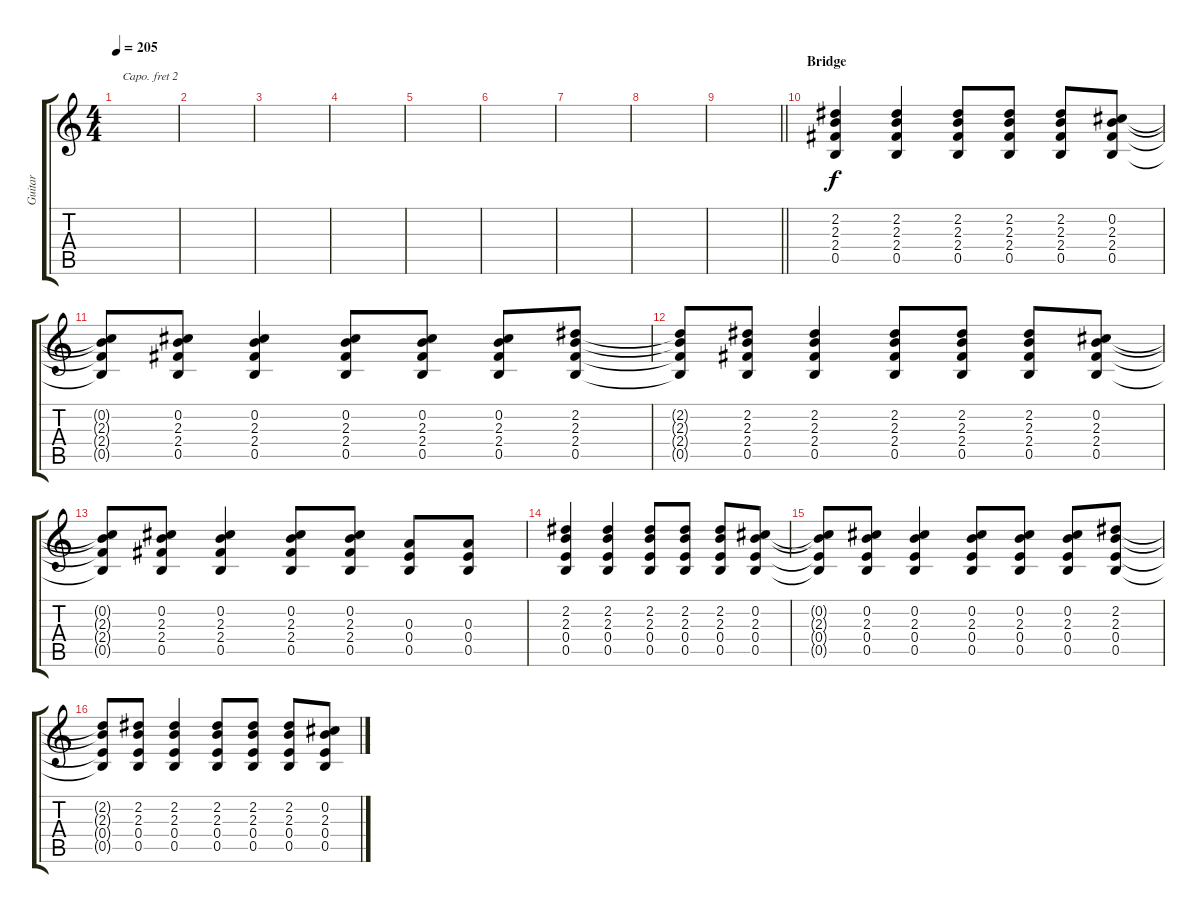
\track ("Guitar" "Guitar") {instrument electricguitarclean}
\staff {score tabs}
\capo 2
\tuning (E4 B3 G3 D3 A2 E2) {hide}
\ts (4 4)
\tempo 205
\clef g2
\ks c
|
|
|
|
|
|
|
|
\barLineRight lightlight
|
\section ("" "Bridge")
(2.2 2.3 2.4 0.5).4 (2.2 2.3 2.4 0.5).4 (2.2 2.3 2.4 0.5).8 (2.2 2.3 2.4 0.5).8 (2.2 2.3 2.4 0.5).8 (0.2 2.3 2.4 0.5).8 |
(0.2{t} 2.3{t} 2.4{t} 0.5{t}).8 (0.2 2.3 2.4 0.5).8 (0.2 2.3 2.4 0.5).4 (0.2 2.3 2.4 0.5).8 (0.2 2.3 2.4 0.5).8 (0.2 2.3 2.4 0.5).8 (2.2 2.3 2.4 0.5).8 |
(2.2{t} 2.3{t} 2.4{t} 0.5{t}).8 (2.2 2.3 2.4 0.5).8 (2.2 2.3 2.4 0.5).4 (2.2 2.3 2.4 0.5).8 (2.2 2.3 2.4 0.5).8 (2.2 2.3 2.4 0.5).8 (0.2 2.3 2.4 0.5).8 |
(0.2{t} 2.3{t} 2.4{t} 0.5{t}).8 (0.2 2.3 2.4 0.5).8 (0.2 2.3 2.4 0.5).4 (0.2 2.3 2.4 0.5).8 (0.2 2.3 2.4 0.5).8 (0.3 0.4 0.5).8 (0.3 0.4 0.5).8 |
(2.2 2.3 0.4 0.5).4 (2.2 2.3 0.4 0.5).4 (2.2 2.3 0.4 0.5).8 (2.2 2.3 0.4 0.5).8 (2.2 2.3 0.4 0.5).8 (0.2 2.3 0.4 0.5).8 |
(0.2{t} 2.3{t} 0.4{t} 0.5{t}).8 (0.2 2.3 0.4 0.5).8 (0.2 2.3 0.4 0.5).4 (0.2 2.3 0.4 0.5).8 (0.2 2.3 0.4 0.5).8 (0.2 2.3 0.4 0.5).8 (2.2 2.3 0.4 0.5).8 |
(2.2{t} 2.3{t} 0.4{t} 0.5{t}).8 (2.2 2.3 0.4 0.5).8 (2.2 2.3 0.4 0.5).4 (2.2 2.3 0.4 0.5).8 (2.2 2.3 0.4 0.5).8 (2.2 2.3 0.4 0.5).8 (0.2 2.3 0.4 0.5).8
